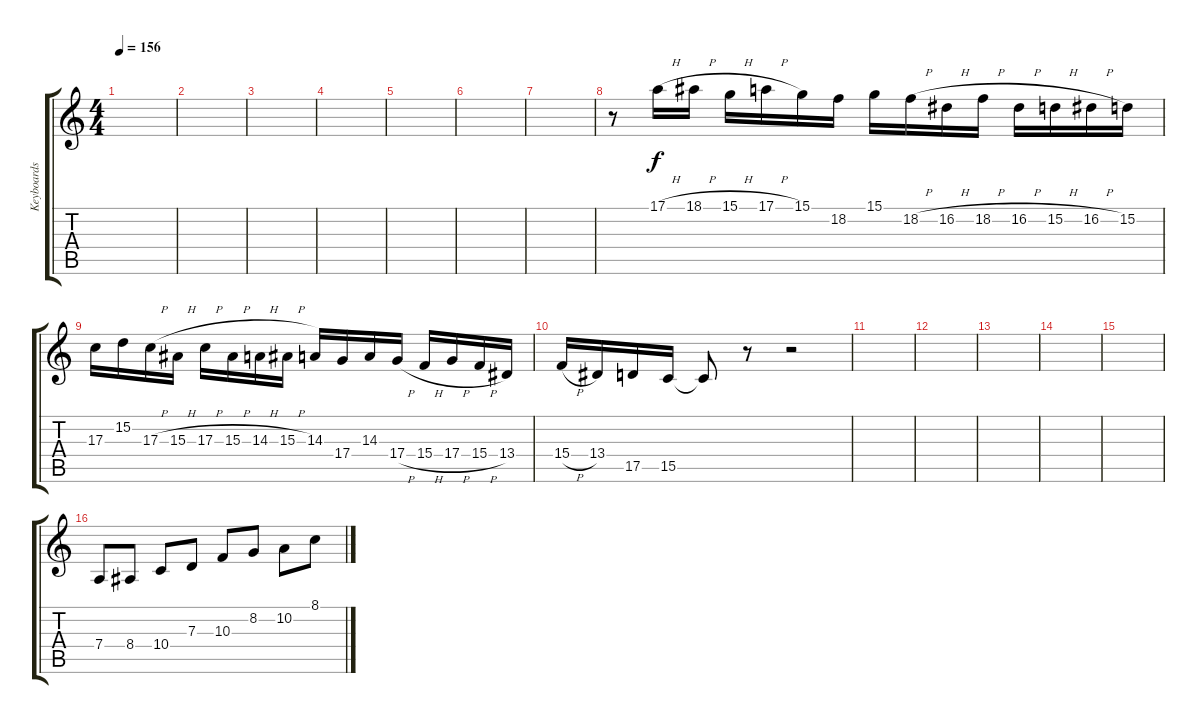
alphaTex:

\track ("Keyboards Lead 2" "Keyboards ") {instrument flute}
\staff {score tabs}
\tuning (E4 B3 G3 D3 A2 E2) {hide}
\ts (4 4)
\tempo 156
\clef g2
\ks c
|
|
|
|
|
|
|
r.8 17.1{h}.16 18.1{h}.16 15.1{h}.16 17.1{h}.16 15.1.16 18.2.16 15.1.16 18.2{h}.16 16.2{h}.16 18.2{h}.16 16.2{h}.16 15.2{h}.16 16.2{h}.16 15.2.16 |
17.3.16 15.2.16 17.3{h}.16 15.3{h}.16 17.3{h}.16 15.3{h}.16 14.3{h}.16 15.3{h}.16 14.3.16 17.4.16 14.3.16 17.4{h}.16 15.4{h}.16 17.4{h}.16 15.4{h}.16 13.4.16 |
15.4{h}.16 13.4.16 17.5.16 15.5.16 15.5{t}.8 r.8 r.2 |
|
|
|
|
|
7.4.8 8.4.8 10.4.8 7.3.8 10.3.8 8.2.8 10.2.8 8.1.8
